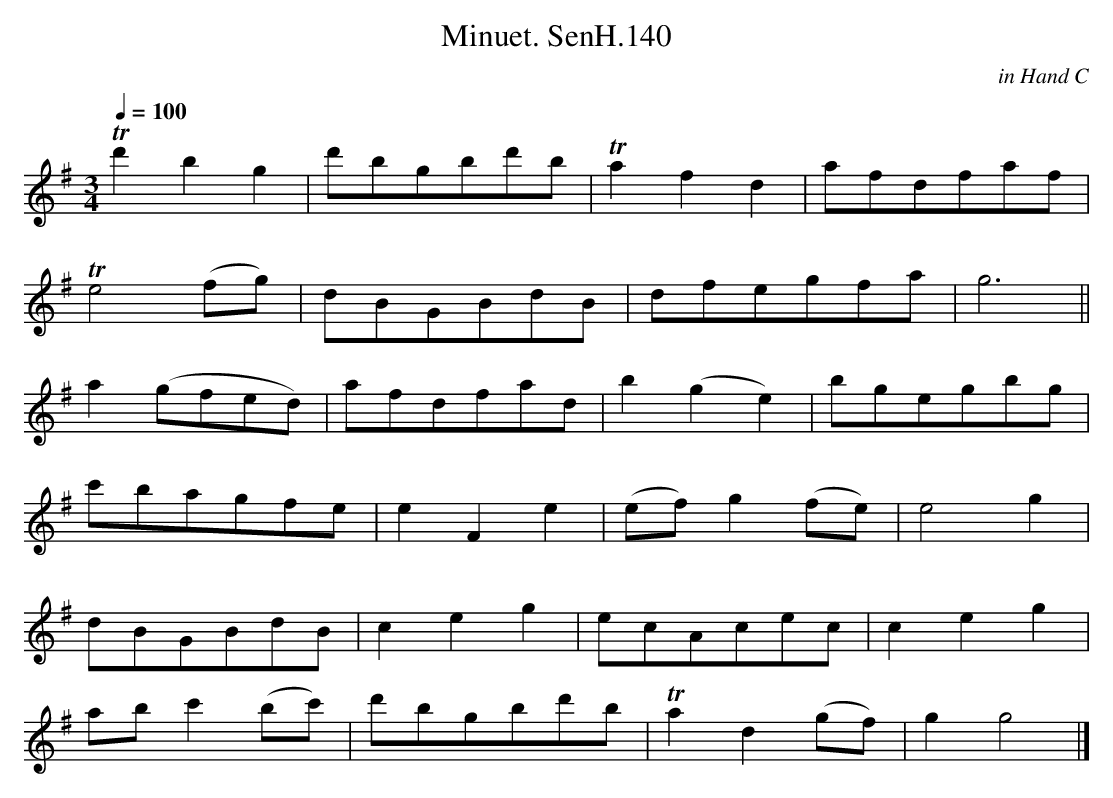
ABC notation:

X:1
T:Minuet. SenH.140
C:in Hand C
Q:1/4=100
M:3/4
L:1/8
K:G
Td'2b2g2 | d'bgbd'b | Ta2f2d2 | afdfaf |
Te4 (fg) | dBGBdB | dfegfa | g6 ||
a2 (gfed) | afdfad | b2(g2e2) | bgegbg |
c'bagfe | e2F2e2 | (ef)g2(fe) | e4 g2 |
dBGBdB | c2e2g2 | ecAcec | c2e2g2 |
abc'2(bc') | d'bgbd'b | Ta2d2(gf) | g2g4 |]
